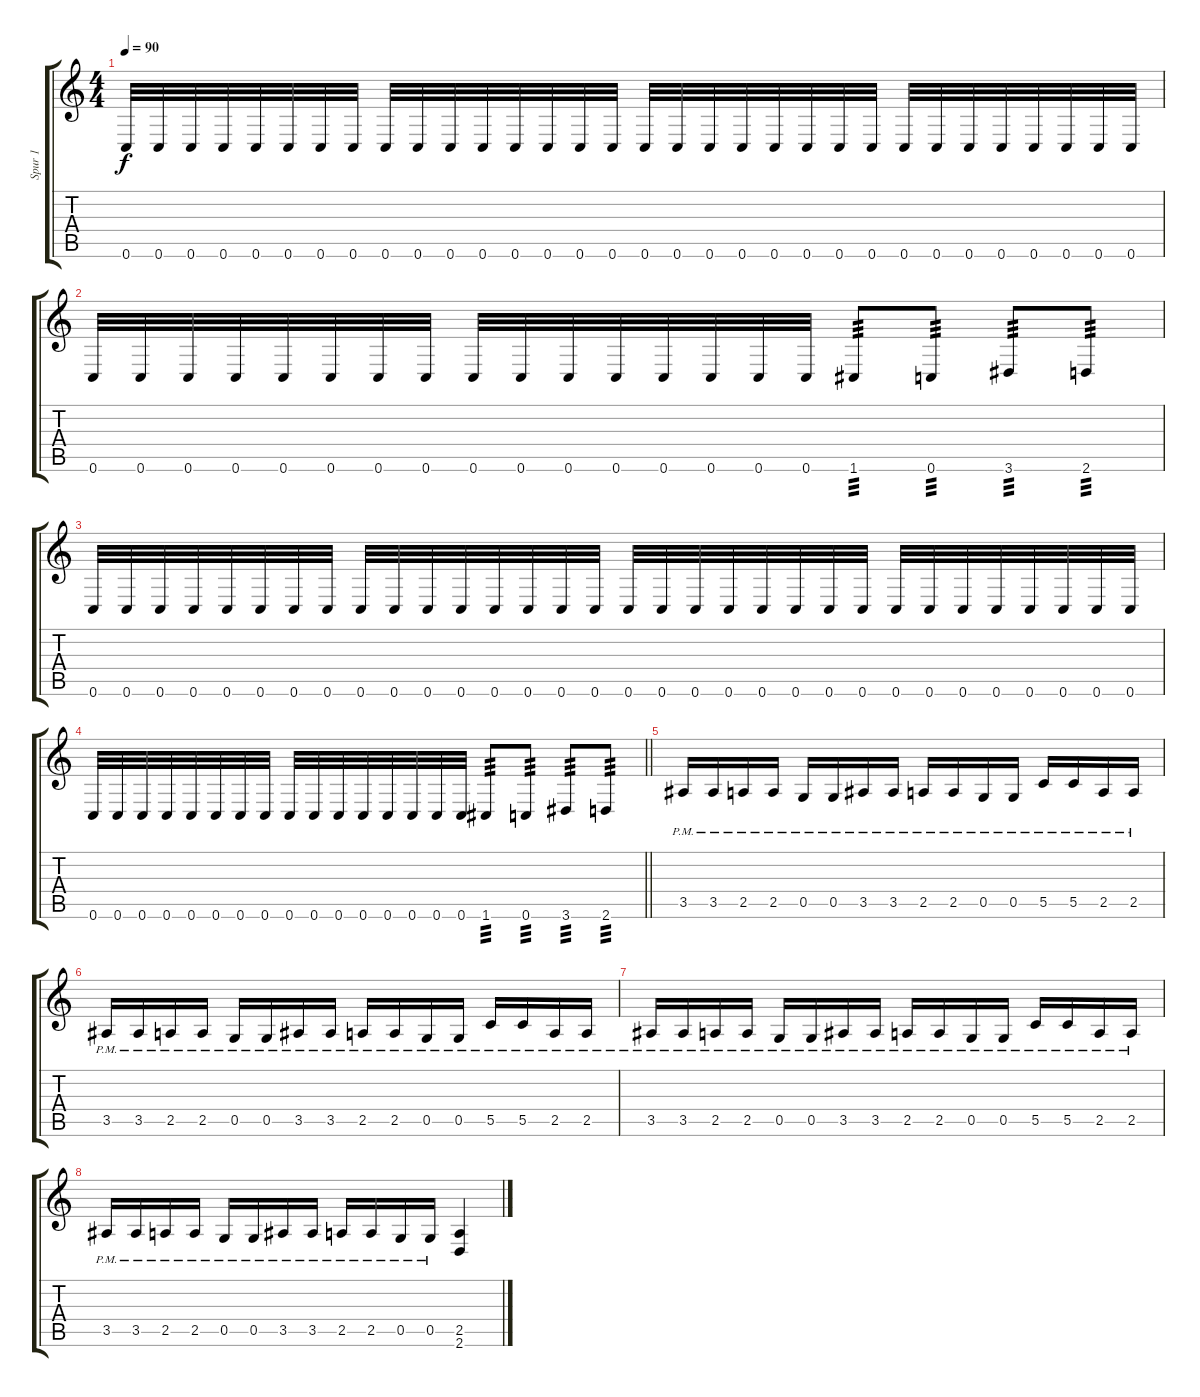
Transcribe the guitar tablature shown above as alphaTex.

\track ("Spur 1" "Spur 1") {instrument distortionguitar}
\staff {score tabs}
\tuning (D4 A3 F3 C3 G2 C2) {hide}
\ts (4 4)
\tempo 90
\clef g2
\ks c
0.6.32{dy f} 0.6.32 0.6.32 0.6.32 0.6.32 0.6.32 0.6.32 0.6.32 0.6.32 0.6.32 0.6.32 0.6.32 0.6.32 0.6.32 0.6.32 0.6.32 0.6.32 0.6.32 0.6.32 0.6.32 0.6.32 0.6.32 0.6.32 0.6.32 0.6.32 0.6.32 0.6.32 0.6.32 0.6.32 0.6.32 0.6.32 0.6.32 |
0.6.32 0.6.32 0.6.32 0.6.32 0.6.32 0.6.32 0.6.32 0.6.32 0.6.32 0.6.32 0.6.32 0.6.32 0.6.32 0.6.32 0.6.32 0.6.32 1.6.8{tp 3} 0.6.8{tp 3} 3.6.8{tp 3} 2.6.8{tp 3} |
0.6.32 0.6.32 0.6.32 0.6.32 0.6.32 0.6.32 0.6.32 0.6.32 0.6.32 0.6.32 0.6.32 0.6.32 0.6.32 0.6.32 0.6.32 0.6.32 0.6.32 0.6.32 0.6.32 0.6.32 0.6.32 0.6.32 0.6.32 0.6.32 0.6.32 0.6.32 0.6.32 0.6.32 0.6.32 0.6.32 0.6.32 0.6.32 |
\barLineRight lightlight
0.6.32 0.6.32 0.6.32 0.6.32 0.6.32 0.6.32 0.6.32 0.6.32 0.6.32 0.6.32 0.6.32 0.6.32 0.6.32 0.6.32 0.6.32 0.6.32 1.6.8{tp 3} 0.6.8{tp 3} 3.6.8{tp 3} 2.6.8{tp 3} |
3.5{pm}.16 3.5{pm}.16 2.5{pm}.16 2.5{pm}.16 0.5{pm}.16 0.5{pm}.16 3.5{pm}.16 3.5{pm}.16 2.5{pm}.16 2.5{pm}.16 0.5{pm}.16 0.5{pm}.16 5.5{pm}.16 5.5{pm}.16 2.5{pm}.16 2.5{pm}.16 |
3.5{pm}.16 3.5{pm}.16 2.5{pm}.16 2.5{pm}.16 0.5{pm}.16 0.5{pm}.16 3.5{pm}.16 3.5{pm}.16 2.5{pm}.16 2.5{pm}.16 0.5{pm}.16 0.5{pm}.16 5.5{pm}.16 5.5{pm}.16 2.5{pm}.16 2.5{pm}.16 |
3.5{pm}.16 3.5{pm}.16 2.5{pm}.16 2.5{pm}.16 0.5{pm}.16 0.5{pm}.16 3.5{pm}.16 3.5{pm}.16 2.5{pm}.16 2.5{pm}.16 0.5{pm}.16 0.5{pm}.16 5.5{pm}.16 5.5{pm}.16 2.5{pm}.16 2.5{pm}.16 |
3.5{pm}.16 3.5{pm}.16 2.5{pm}.16 2.5{pm}.16 0.5{pm}.16 0.5{pm}.16 3.5{pm}.16 3.5{pm}.16 2.5{pm}.16 2.5{pm}.16 0.5{pm}.16 0.5{pm}.16 (2.5 2.6).4
